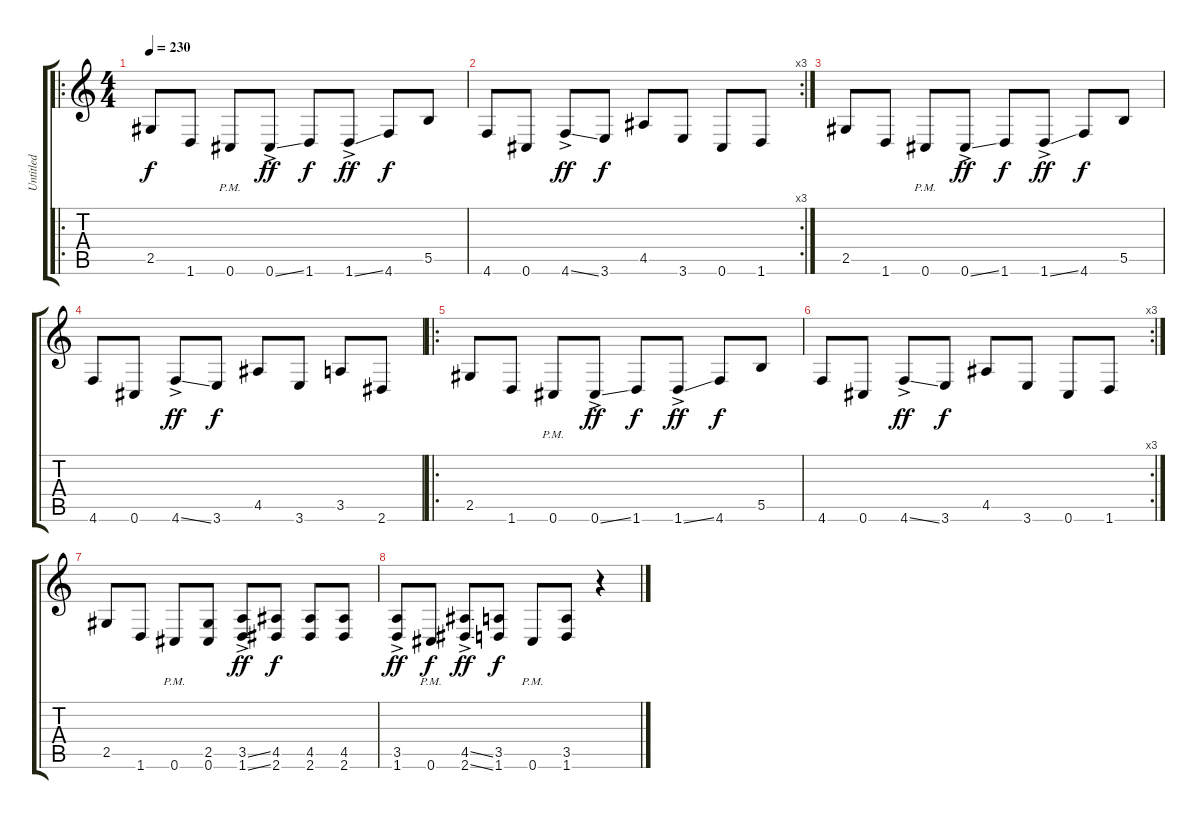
\track ("Untitled" "Untitled") {instrument distortionguitar}
\staff {score tabs}
\tuning (Db4 Ab3 E3 B2 Gb2 Db2) {hide}
\ro
\ts (4 4)
\tempo 230
\clef g2
\ks c
2.5.8{dy f} 1.6.8 0.6{pm}.8 0.6{ss ac}.8{dy ff} 1.6.8{dy f} 1.6{ss ac}.8{dy ff} 4.6.8{dy f} 5.5.8 |
\rc 3
4.6.8 0.6.8 4.6{ss ac}.8{dy ff} 3.6.8{dy f} 4.5.8 3.6.8 0.6.8 1.6.8 |
2.5.8 1.6.8 0.6{pm}.8 0.6{ss ac}.8{dy ff} 1.6.8{dy f} 1.6{ss ac}.8{dy ff} 4.6.8{dy f} 5.5.8 |
4.6.8 0.6.8 4.6{ss ac}.8{dy ff} 3.6.8{dy f} 4.5.8 3.6.8 3.5.8 2.6.8 |
\ro
2.5.8 1.6.8 0.6{pm}.8 0.6{ss ac}.8{dy ff} 1.6.8{dy f} 1.6{ss ac}.8{dy ff} 4.6.8{dy f} 5.5.8 |
\rc 3
4.6.8 0.6.8 4.6{ss ac}.8{dy ff} 3.6.8{dy f} 4.5.8 3.6.8 0.6.8 1.6.8 |
2.5.8 1.6.8 0.6{pm}.8 (2.5 0.6).8 (3.5{ss ac} 1.6{ss ac}).8{dy ff} (4.5 2.6).8{dy f} (4.5 2.6).8 (4.5 2.6).8 |
(3.5{ac} 1.6{ac}).8{dy ff} 0.6{pm}.8{dy f} (4.5{ss ac} 2.6{ss ac}).8{dy ff} (3.5 1.6).8{dy f} 0.6{pm}.8 (3.5 1.6).8 r.4
